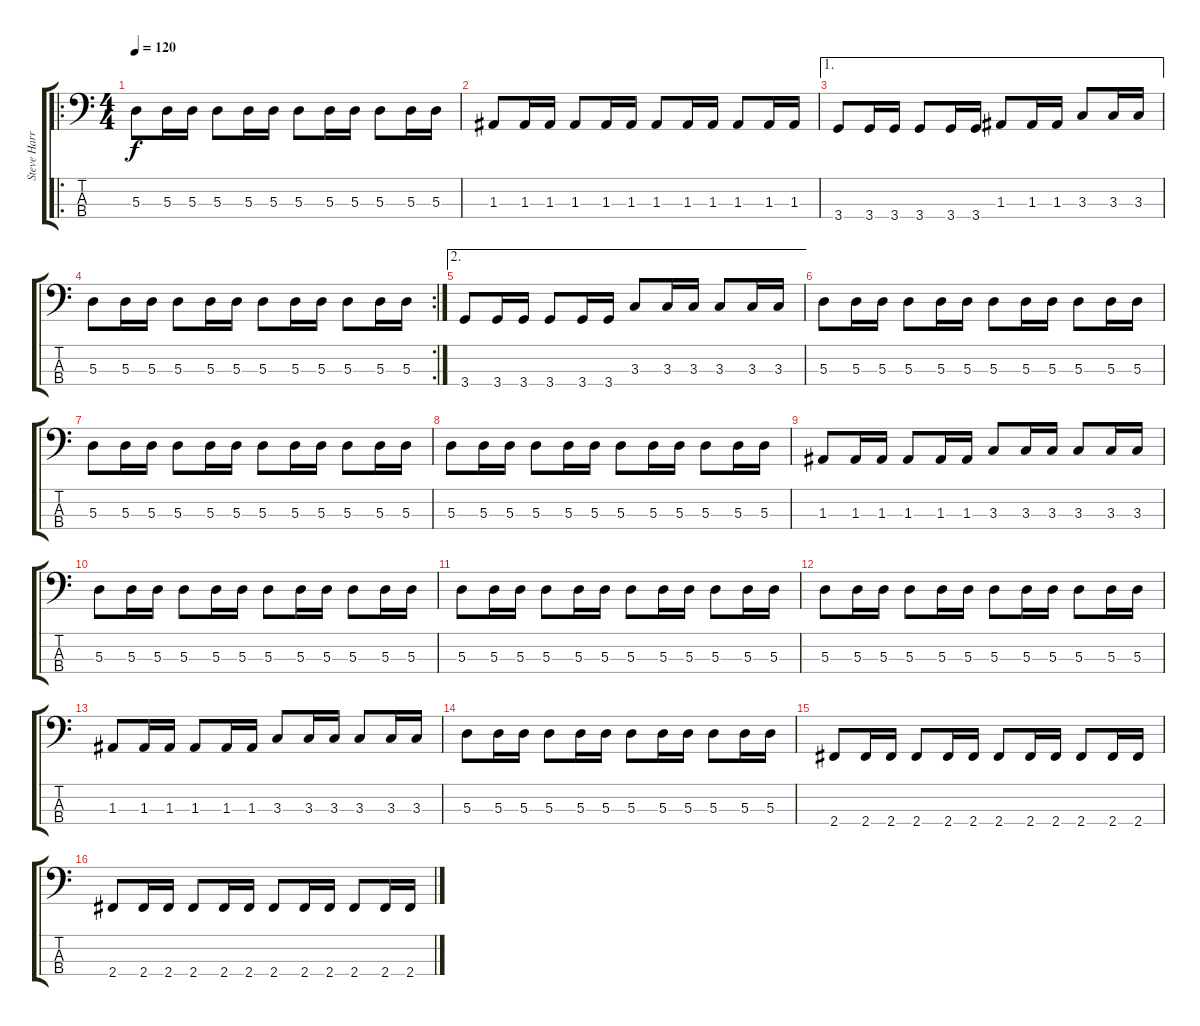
\track ("Steve Harris" "Steve Harr") {instrument electricbasspick}
\staff {score tabs}
\tuning (G2 D2 A1 E1) {hide}
\ro
\ts (4 4)
\tempo 120
\clef f4
\ks c
5.3.8{dy f} 5.3.16 5.3.16 5.3.8 5.3.16 5.3.16 5.3.8 5.3.16 5.3.16 5.3.8 5.3.16 5.3.16 |
1.3.8 1.3.16 1.3.16 1.3.8 1.3.16 1.3.16 1.3.8 1.3.16 1.3.16 1.3.8 1.3.16 1.3.16 |
\ae 1
3.4.8 3.4.16 3.4.16 3.4.8 3.4.16 3.4.16 1.3.8 1.3.16 1.3.16 3.3.8 3.3.16 3.3.16 |
\rc 2
5.3.8 5.3.16 5.3.16 5.3.8 5.3.16 5.3.16 5.3.8 5.3.16 5.3.16 5.3.8 5.3.16 5.3.16 |
\ae 2
3.4.8 3.4.16 3.4.16 3.4.8 3.4.16 3.4.16 3.3.8 3.3.16 3.3.16 3.3.8 3.3.16 3.3.16 |
5.3.8 5.3.16 5.3.16 5.3.8 5.3.16 5.3.16 5.3.8 5.3.16 5.3.16 5.3.8 5.3.16 5.3.16 |
5.3.8 5.3.16 5.3.16 5.3.8 5.3.16 5.3.16 5.3.8 5.3.16 5.3.16 5.3.8 5.3.16 5.3.16 |
5.3.8 5.3.16 5.3.16 5.3.8 5.3.16 5.3.16 5.3.8 5.3.16 5.3.16 5.3.8 5.3.16 5.3.16 |
1.3.8 1.3.16 1.3.16 1.3.8 1.3.16 1.3.16 3.3.8 3.3.16 3.3.16 3.3.8 3.3.16 3.3.16 |
5.3.8 5.3.16 5.3.16 5.3.8 5.3.16 5.3.16 5.3.8 5.3.16 5.3.16 5.3.8 5.3.16 5.3.16 |
5.3.8 5.3.16 5.3.16 5.3.8 5.3.16 5.3.16 5.3.8 5.3.16 5.3.16 5.3.8 5.3.16 5.3.16 |
5.3.8 5.3.16 5.3.16 5.3.8 5.3.16 5.3.16 5.3.8 5.3.16 5.3.16 5.3.8 5.3.16 5.3.16 |
1.3.8 1.3.16 1.3.16 1.3.8 1.3.16 1.3.16 3.3.8 3.3.16 3.3.16 3.3.8 3.3.16 3.3.16 |
5.3.8 5.3.16 5.3.16 5.3.8 5.3.16 5.3.16 5.3.8 5.3.16 5.3.16 5.3.8 5.3.16 5.3.16 |
2.4.8 2.4.16 2.4.16 2.4.8 2.4.16 2.4.16 2.4.8 2.4.16 2.4.16 2.4.8 2.4.16 2.4.16 |
2.4.8 2.4.16 2.4.16 2.4.8 2.4.16 2.4.16 2.4.8 2.4.16 2.4.16 2.4.8 2.4.16 2.4.16
